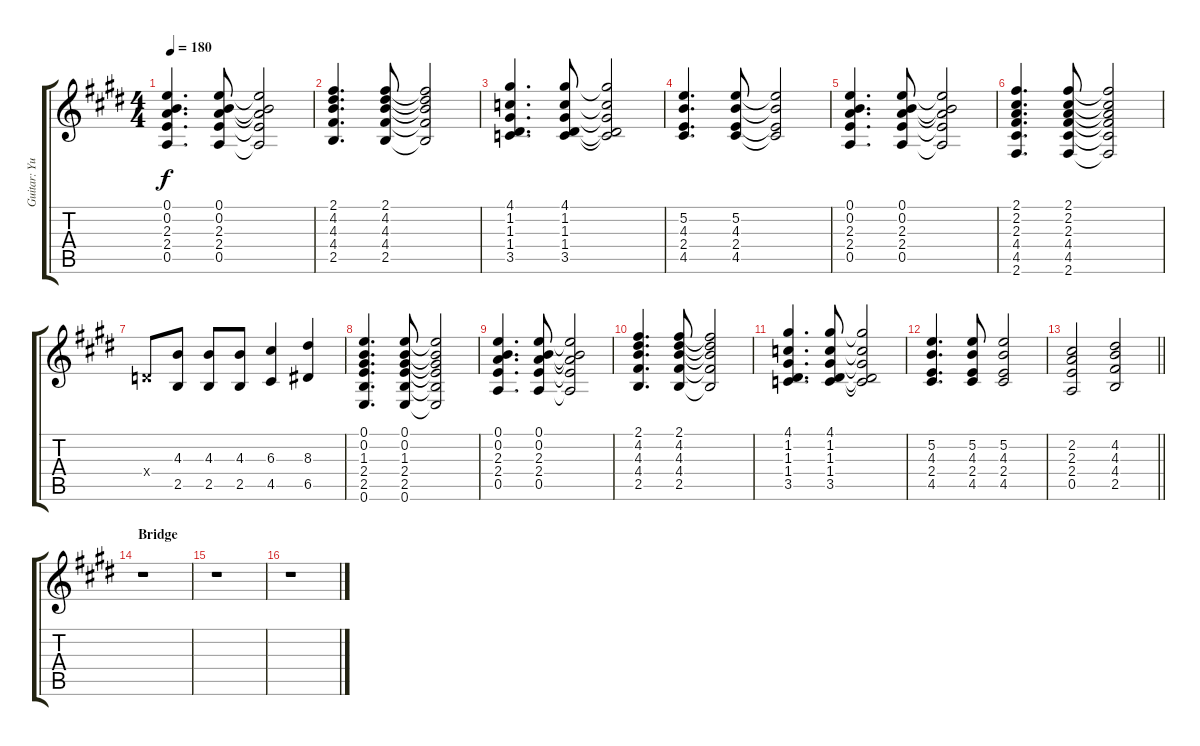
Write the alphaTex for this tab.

\track ("Guitar: Yui Hirasawa" "Guitar: Yu") {instrument distortionguitar}
\staff {score tabs}
\tuning (E4 B3 G3 D3 A2 E2) {hide}
\ts (4 4)
\tempo 180
\clef g2
\ks e
(0.1 0.2 2.3 2.4 0.5).4{d dy f} (0.1 0.2 2.3 2.4 0.5).8 (0.1{t} 0.2{t} 2.3{t} 2.4{t} 0.5{t}).2 |
(2.1 4.2 4.3 4.4 2.5).4{d} (2.1 4.2 4.3 4.4 2.5).8 (2.1{t} 4.2{t} 4.3{t} 4.4{t} 2.5{t}).2 |
(4.1 1.2 1.3 1.4 3.5).4{d} (4.1 1.2 1.3 1.4 3.5).8 (4.1{t} 1.2{t} 1.3{t} 1.4{t} 3.5{t}).2 |
(5.2 4.3 2.4 4.5).4{d} (5.2 4.3 2.4 4.5).8 (5.2{t} 4.3{t} 2.4{t} 4.5{t}).2 |
(0.1 0.2 2.3 2.4 0.5).4{d} (0.1 0.2 2.3 2.4 0.5).8 (0.1{t} 0.2{t} 2.3{t} 2.4{t} 0.5{t}).2 |
(2.1 2.2 2.3 4.4 4.5 2.6).4{d} (2.1 2.2 2.3 4.4 4.5 2.6).8 (2.1{t} 2.2{t} 2.3{t} 4.4{t} 4.5{t} 2.6{t}).2 |
0.4{x}.8 (4.3 2.5).8 (4.3 2.5).8 (4.3 2.5).8 (6.3 4.5).4 (8.3 6.5).4 |
(0.1 0.2 1.3 2.4 2.5 0.6).4{d} (0.1 0.2 1.3 2.4 2.5 0.6).8 (0.1{t} 0.2{t} 1.3{t} 2.4{t} 2.5{t} 0.6{t}).2 |
(0.1 0.2 2.3 2.4 0.5).4{d} (0.1 0.2 2.3 2.4 0.5).8 (0.1{t} 0.2{t} 2.3{t} 2.4{t} 0.5{t}).2 |
(2.1 4.2 4.3 4.4 2.5).4{d} (2.1 4.2 4.3 4.4 2.5).8 (2.1{t} 4.2{t} 4.3{t} 4.4{t} 2.5{t}).2 |
(4.1 1.2 1.3 1.4 3.5).4{d} (4.1 1.2 1.3 1.4 3.5).8 (4.1{t} 1.2{t} 1.3{t} 1.4{t} 3.5{t}).2 |
(5.2 4.3 2.4 4.5).4{d} (5.2 4.3 2.4 4.5).8 (5.2 4.3 2.4 4.5).2 |
\barLineRight lightlight
(2.2 2.3 2.4 0.5).2 (4.2 4.3 4.4 2.5).2 |
\section ("" "Bridge")
r.1 |
r.1 |
r.1
